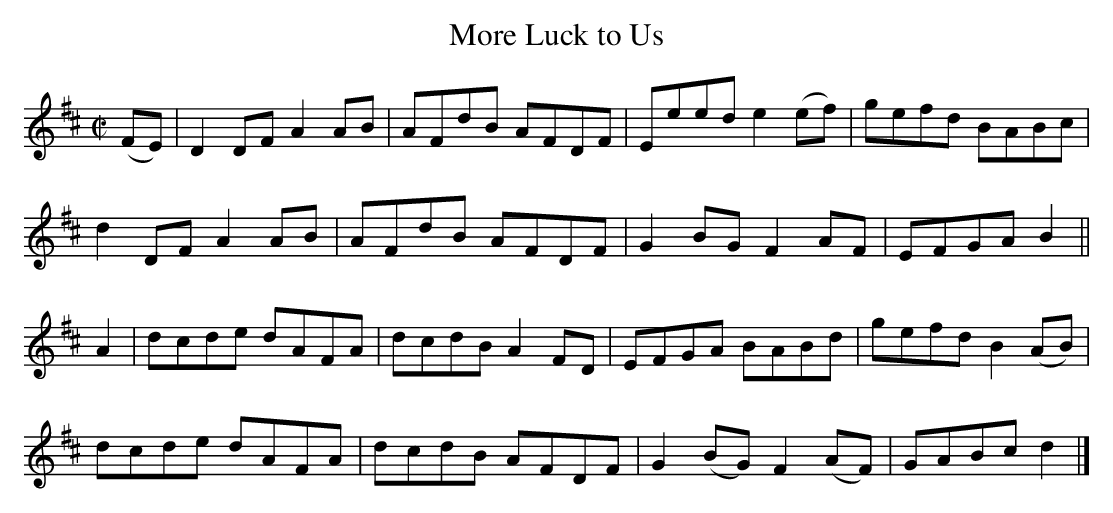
X:1
T: More Luck to Us
M: C|
L: 1/8
K: D
(FE)|D2DFA2AB|AFdB AFDF|Eeede2(ef)|gefd BABc|
d2DFA2AB|AFdB AFDF|G2BGF2AF|EFGAB2||
A2|dcde dAFA|dcdB A2FD|EFGA BABd|gefdB2(AB)|
dcde dAFA|dcdB AFDF|G2(BG)F2(AF)|GABcd2|]
